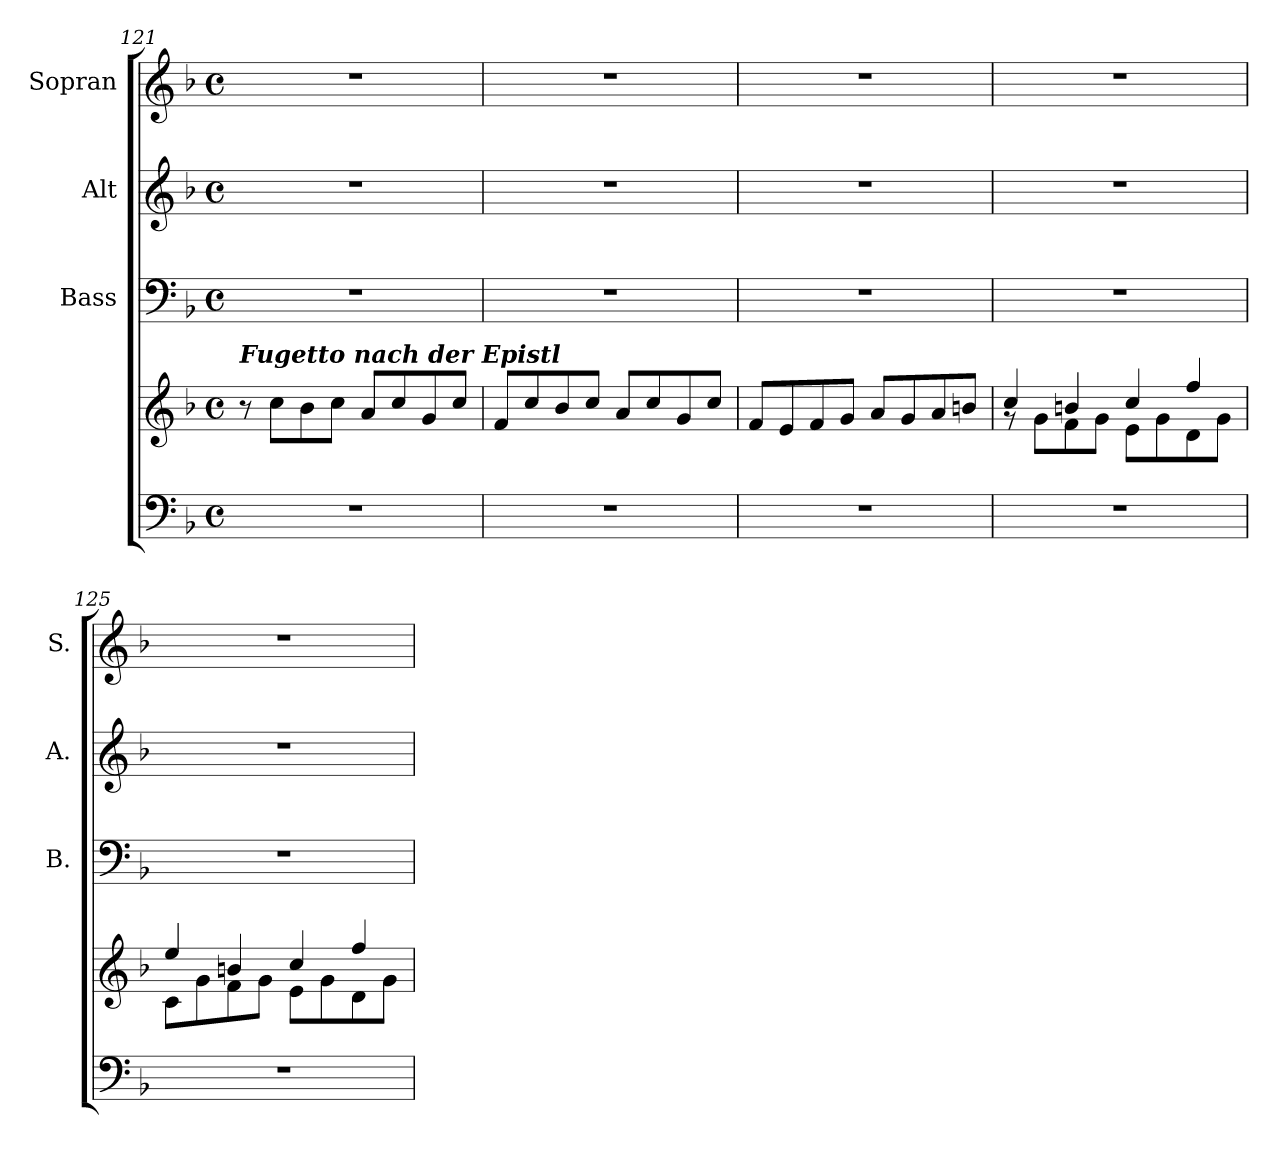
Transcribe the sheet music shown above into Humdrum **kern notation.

**kern	**kern	**kern	**kern	**kern
*part4	*part4	*part3	*part2	*part1
*staff5	*staff4	*staff3	*staff2	*staff1
*	*	*I"Bass	*I"Alt	*I"Sopran
*	*	*I'B.	*I'A.	*I'S.
!!LO:LB:g=z
*clefF4	*clefG2	*clefF4	*clefG2	*clefG2
*k[b-]	*k[b-]	*k[b-]	*k[b-]	*k[b-]
*F:	*F:	*F:	*F:	*F:
*M4/4	*M4/4	*M4/4	*M4/4	*M4/4
*met(c)	*met(c)	*met(c)	*met(c)	*met(c)
=121	=121	=121	=121	=121
!	!LO:TX:a:Bi:t=Fugetto nach der Epistl	!	!	!
1r	8r	1r	1r	1r
.	8cc\L	.	.	.
.	8b-\	.	.	.
.	8cc\J	.	.	.
.	8a/L	.	.	.
.	8cc/	.	.	.
.	8g/	.	.	.
.	8cc/J	.	.	.
=122	=122	=122	=122	=122
1r	8f/L	1r	1r	1r
.	8cc/	.	.	.
.	8b-/	.	.	.
.	8cc/J	.	.	.
.	8a/L	.	.	.
.	8cc/	.	.	.
.	8g/	.	.	.
.	8cc/J	.	.	.
=123	=123	=123	=123	=123
1r	8f/L	1r	1r	1r
.	8e/	.	.	.
.	8f/	.	.	.
.	8g/J	.	.	.
.	8a/L	.	.	.
.	8g/	.	.	.
.	8a/	.	.	.
.	8bn/J	.	.	.
=124	=124	=124	=124	=124
*	*^	*	*	*
1r	4cc/	8rf	1r	1r	1r
.	.	8g\L	.	.	.
.	4bn/	8f\	.	.	.
.	.	8g\J	.	.	.
.	4cc/	8e\L	.	.	.
.	.	8g\	.	.	.
.	4ff/	8d\	.	.	.
.	.	8g\J	.	.	.
=125	=125	=125	=125	=125	=125
1r	4ee/	8c\L	1r	1r	1r
.	.	8g\	.	.	.
.	4bn/	8f\	.	.	.
.	.	8g\J	.	.	.
.	4cc/	8e\L	.	.	.
.	.	8g\	.	.	.
.	4ff/	8d\	.	.	.
.	.	8g\J	.	.	.
*	*v	*v	*	*	*
=	=	=	=	=
*-	*-	*-	*-	*-
